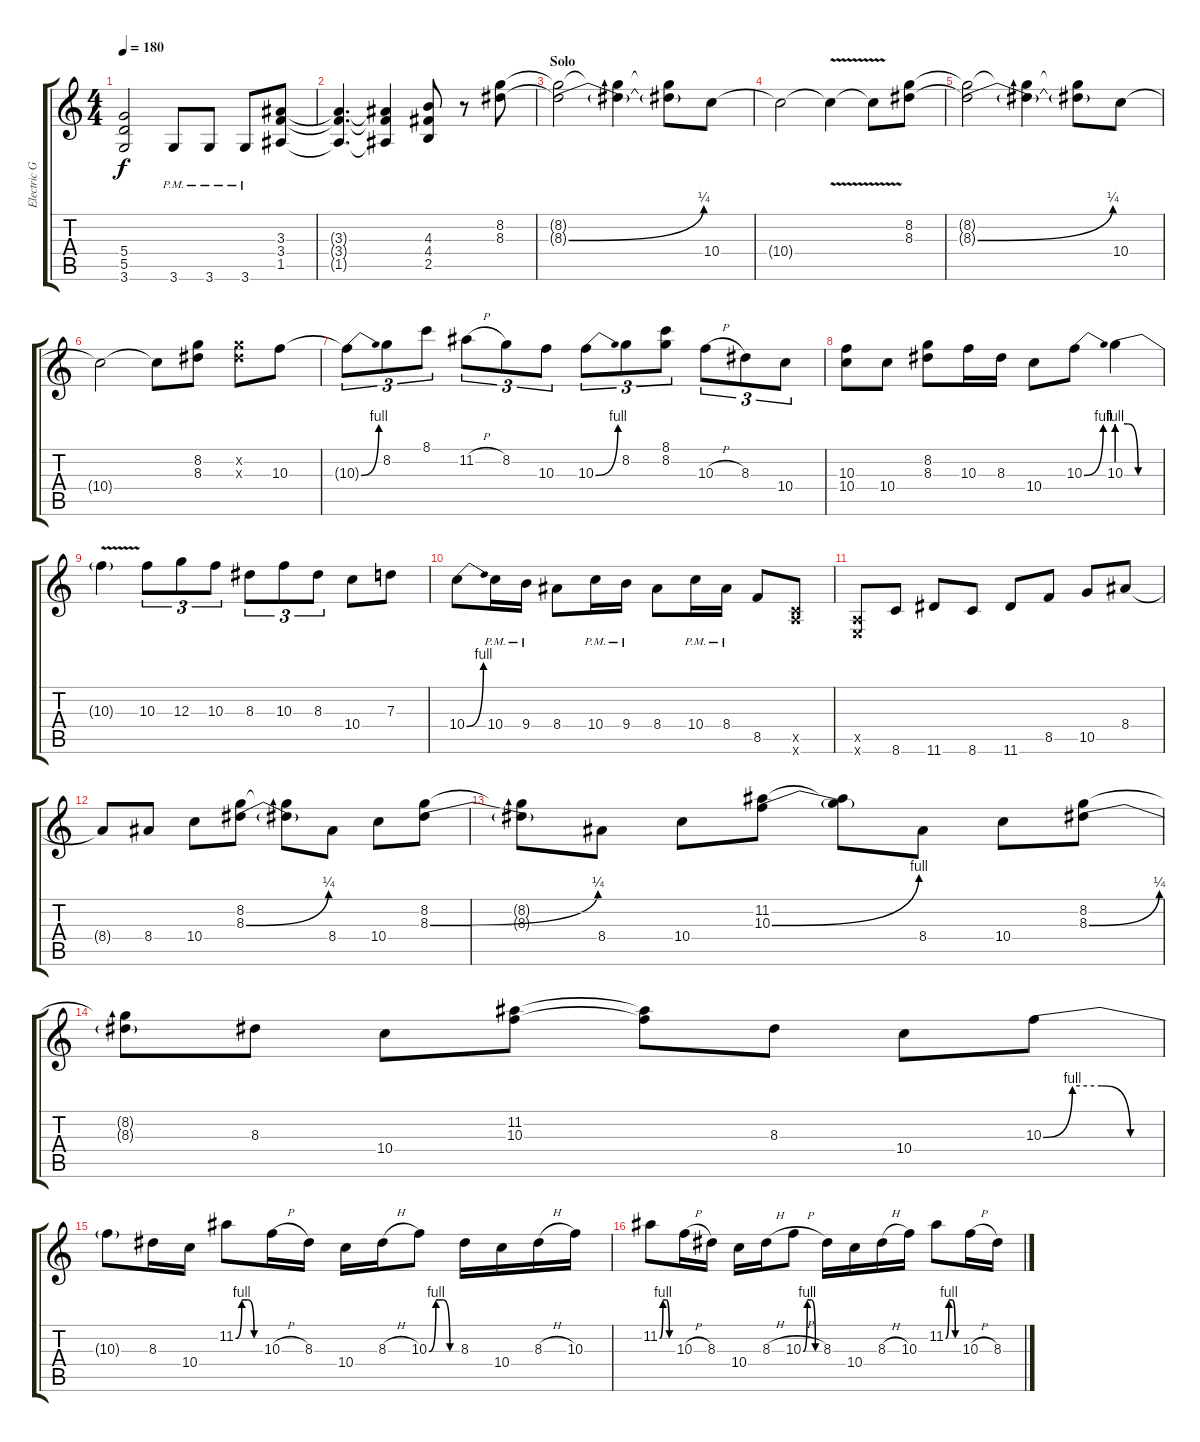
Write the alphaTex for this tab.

\track ("Electric Guitar (Mustaine)" "Electric G") {instrument distortionguitar}
\staff {score tabs}
\tuning (E4 B3 G3 D3 A2 E2) {hide}
\ts (4 4)
\tempo 180
\clef g2
\ks c
(5.4{t} 5.5{t} 3.6{t}).2{dy f} 3.6{pm}.8 3.6{pm}.8 3.6{pm}.8 (3.3 3.4 1.5).8 |
(3.3{t} 3.4{t} 1.5{t}).4{d} (3.3{t} 3.4{t} 1.5{t}).4 (4.3 4.4 2.5).8 r.8 (8.2 8.3).8 |
\section ("" "Solo")
(8.2{t} 8.3{be (bend 0 0 60 1) t}).2 (8.2{t} 8.3{t}).4 (8.2{t} 8.3{t}).8 10.4.8 |
10.4{t}.2 10.4{v t}.4 10.4{v t}.8 (8.2 8.3).8 |
(8.2{t} 8.3{be (bend 0 0 60 1) t}).2 (8.2{t} 8.3{t}).4 (8.2{t} 8.3{t}).8 10.4.8 |
10.4{t}.2 10.4{t}.8 (8.2 8.3).8 (8.2{x} 8.3{x}).8 10.3.8 |
10.3{be (bend 0 0 60 4) t}.8{tu (3 2)} 8.2.8{tu (3 2)} 8.1.8{tu (3 2)} 11.2{h}.8{tu (3 2)} 8.2.8{tu (3 2)} 10.3.8{tu (3 2)} 10.3{be (bend 0 0 60 4)}.8{tu (3 2)} 8.2.8{tu (3 2)} (8.1 8.2).8{tu (3 2)} 10.3{h}.8{tu (3 2)} 8.3.8{tu (3 2)} 10.4.8{tu (3 2)} |
(10.3 10.4).8 10.4.8 (8.2 8.3).8 10.3.16 8.3.16 10.4.8 10.3{be (bend 0 0 60 4)}.8 10.3{be (custom 0 4 15 4 30 0 60 0)}.4 |
10.3{v t}.4 10.3.8{tu (3 2)} 12.3.8{tu (3 2)} 10.3.8{tu (3 2)} 8.3.8{tu (3 2)} 10.3.8{tu (3 2)} 8.3.8{tu (3 2)} 10.4.8 7.3.8 |
10.4{be (bend 0 0 60 4)}.8 10.4{pm}.16 9.4{pm}.16 8.4.8 10.4{pm}.16 9.4{pm}.16 8.4.8 10.4{pm}.16 8.4{pm}.16 8.5.8 (0.5{x} 8.6{x}).8 |
(0.5{x} 0.6{x}).8 8.6.8 11.6.8 8.6.8 11.6.8 8.5.8 10.5.8 8.4.8 |
8.4{t}.8 8.4.8 10.4.8 (8.2 8.3{be (bend 0 0 60 1)}).8 (8.2{t} 8.3{t}).8 8.4.8 10.4.8 (8.2 8.3{be (bend 0 0 60 1)}).8 |
(8.2{t} 8.3{t}).8 8.4.8 10.4.8 (11.2 10.3{be (bend 0 0 60 4)}).8 (11.2{t} 10.3{t}).8 8.4.8 10.4.8 (8.2 8.3{be (bend 0 0 60 1)}).8 |
(8.2{t} 8.3{t}).8 8.3.8 10.4.8 (11.2 10.3).8 (11.2{t} 10.3{t}).8 8.3.8 10.4.8 10.3{be (custom 0 0 15 4 30 4 45 0 60 0)}.8 |
10.3{t}.8 8.3.16 10.4.16 11.2{be (custom 0 0 15 4 30 4 45 0 60 0)}.8 10.3{h}.16 8.3.16 10.4.16 8.3{h}.16 10.3{be (custom 0 0 15 4 30 4 45 0 60 0)}.8 8.3.16 10.4.16 8.3{h}.16 10.3.16 |
11.2{be (custom 0 0 15 4 30 4 45 0 60 0)}.8 10.3{h}.16 8.3.16 10.4.16 8.3{h}.16 10.3{be (custom 0 0 15 4 30 4 45 0 60 0) h}.8 8.3.16 10.4.16 8.3{h}.16 10.3.16 11.2{be (custom 0 0 15 4 30 4 45 0 60 0)}.8 10.3{h}.16 8.3.16
